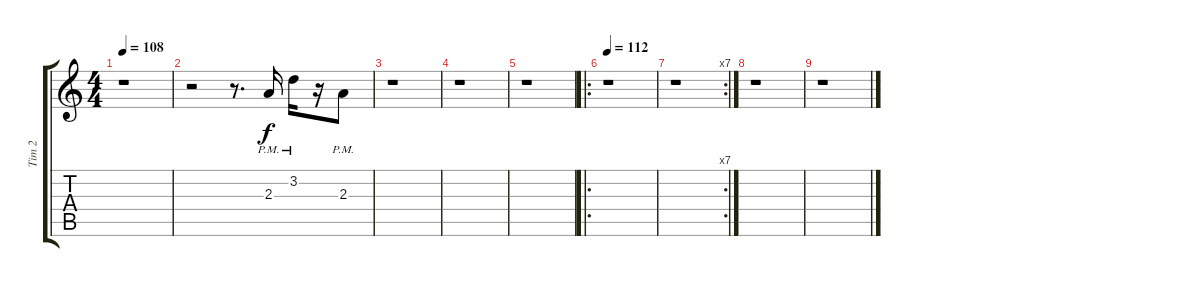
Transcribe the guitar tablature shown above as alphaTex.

\track ("Tim 2" "Tim 2") {instrument electricguitarjazz}
\staff {score tabs}
\tuning (E4 B3 G3 D3 A2 E2) {hide}
\ts (4 4)
\tempo 108
\clef g2
\ks c
r.1{dy f} |
r.2 r.8{d} 2.3{pm}.16 3.2{pm}.16 r.16 2.3{pm}.8 |
r.1 |
r.1 |
r.1 |
\ro
\tempo 112
r.1 |
\rc 7
r.1 |
r.1 |
r.1
